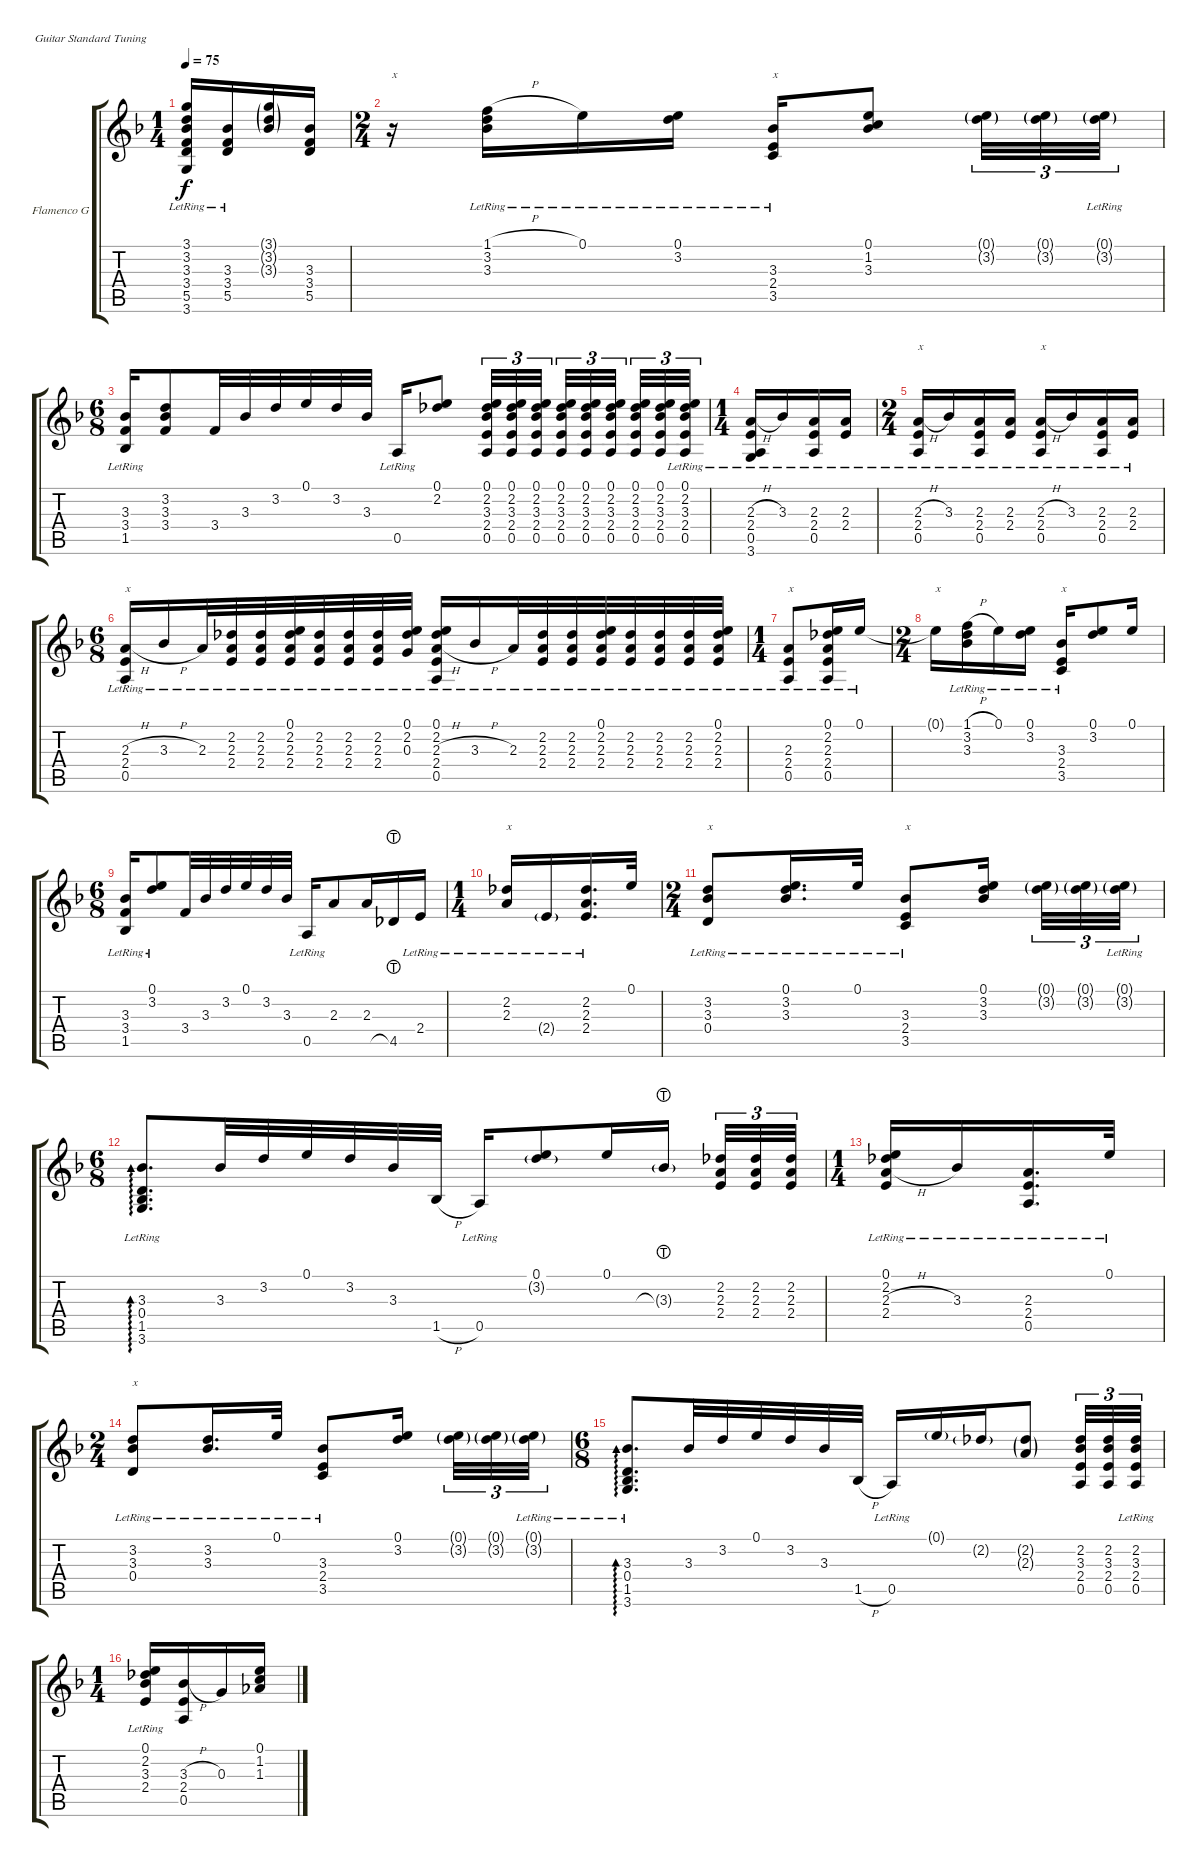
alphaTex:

\defaultSystemsLayout 4
\bracketExtendMode groupsimilarinstruments
\firstSystemTrackNameOrientation horizontal
\otherSystemsTrackNameOrientation horizontal
\track ("Flamenco Guitar" "Flamenco G") {instrument acousticguitarnylon}
\staff {score tabs}
\tuning (E4 B3 G3 D3 A2 E2)
\ts (1 4)
\tempo 75
\clef g2
\ks f
(3.3{lr} 3.4{lr} 5.5{lr} 3.6{lr} 3.2{lr} 3.1{lr}).16{dy f} (5.5{lr} 3.4{lr} 3.3{lr}).16 (3.1{g} 3.2{g} 3.3{g}).16 (3.3 3.4 5.5).16 |
\ts (2 4)
\scale
0.36816 r.16{txt "x"} (1.1{h lr} 3.2{lr} 3.3{lr}).16 0.1{lr}.16 (0.1{lr} 3.2{lr}).16 (3.5{lr} 2.4{lr} 3.3{lr}).16{txt "x"} (0.1 1.2 3.3).8 (0.1{g} 3.2{g}).32{tu (3 2)} (0.1{g} 3.2{g}).32{tu (3 2)} (0.1{g lr} 3.2{g lr}).32{tu (3 2)} |
\ts (6 8)
\scale
0.466763 (1.5{lr} 3.4{lr} 3.3{lr}).16 (3.2 3.3 3.4).8 3.4.32 3.3.32 3.2.32 0.1.32 3.2.32 3.3.32 0.5{lr}.16 (0.1 2.2).8 (0.5 2.4 3.3 2.2 0.1).32{tu (3 2)} (0.5 2.4 3.3 2.2 0.1).32{tu (3 2)} (0.5 2.4 3.3 2.2 0.1).32{tu (3 2)} (0.5 2.4 3.3 2.2 0.1).32{tu (3 2)} (0.5 2.4 3.3 2.2 0.1).32{tu (3 2)} (0.5 2.4 3.3 2.2 0.1).32{tu (3 2)} (0.5 2.4 3.3 2.2 0.1).32{tu (3 2)} (0.5 2.4 3.3 2.2 0.1).32{tu (3 2)} (0.5{lr} 2.4{lr} 3.3{lr} 2.2{lr} 0.1{lr}).32{tu (3 2)} |
\ts (1 4)
\scale
0.164917 (0.5{lr} 2.4{lr} 2.3{h lr} 3.6{lr}).16 3.3{lr}.16 (0.5{lr} 2.4{lr} 2.3{lr}).16 (2.3{lr} 2.4{lr}).16 |
\ts (2 4)
(0.5{lr} 2.4{lr} 2.3{h lr}).16{txt "x"} 3.3{lr}.16 (0.5{lr} 2.4{lr} 2.3{lr}).16 (2.3{lr} 2.4{lr}).16 (0.5{lr} 2.4{lr} 2.3{h lr}).16{txt "x"} 3.3{lr}.16 (0.5{lr} 2.4{lr} 2.3{lr}).16 (2.3{lr} 2.4{lr}).16 |
\ts (6 8)
(0.5{lr} 2.4{lr} 2.3{h lr}).16{txt "x"} 3.3{h lr}.16 2.3{lr}.32 (2.4{lr} 2.3{lr} 2.2{lr}).32 (2.4{lr} 2.3{lr} 2.2{lr}).32 (2.4{lr} 2.3{lr} 2.2{lr} 0.1{lr}).32 (2.4{lr} 2.3{lr} 2.2{lr}).32 (2.4{lr} 2.3{lr} 2.2{lr}).32 (2.4{lr} 2.3{lr} 2.2{lr}).32 (0.1{lr} 2.2{lr} 0.3{lr}).32 (0.5{lr} 2.4{lr} 2.3{h lr} 2.2{lr} 0.1{lr}).16 3.3{h lr}.16 2.3{lr}.32 (2.4{lr} 2.3{lr} 2.2{lr}).32 (2.4{lr} 2.3{lr} 2.2{lr}).32 (2.4{lr} 2.3{lr} 2.2{lr} 0.1{lr}).32 (2.4{lr} 2.3{lr} 2.2{lr}).32 (2.4{lr} 2.3{lr} 2.2{lr}).32 (2.4{lr} 2.3{lr} 2.2{lr}).32 (2.4{lr} 2.3{lr} 2.2{lr} 0.1{lr}).32 |
\ts (1 4)
(0.5{lr} 2.4{lr} 2.3{lr}).8{txt "x"} (0.5{lr} 2.4{lr} 2.3{lr} 2.2{lr} 0.1{lr}).16 0.1{lr}.16 |
\ts (2 4)
0.1{t}.16{txt "x"} (3.3{lr} 3.2{lr} 1.1{h lr}).16 0.1{lr}.16 (0.1{lr} 3.2{lr}).16 (3.5{lr} 2.4{lr} 3.3{lr}).16{txt "x"} (3.2 0.1).8 0.1.16 |
\ts (6 8)
(1.5{lr} 3.4 3.3).16 (0.1{lr} 3.2).8 3.4.32 3.3.32 3.2.32 0.1.32 3.2.32 3.3.32 0.5{lr}.16 2.3.8 2.3.16 4.5{lht}.16 2.4{lr}.16 |
\ts (1 4)
(2.3{lr} 2.2{lr}).16{txt "x"} 2.4{g lr}.16 (2.4{lr} 2.3{lr} 2.2{lr}).16{d} 0.1.32 |
\ts (2 4)
(3.3{lr} 0.4{lr} 3.2{lr}).8{txt "x"} (0.1{lr} 3.2{lr} 3.3{lr}).16{d} 0.1{lr}.32 (3.5{lr} 2.4{lr} 3.3{lr}).8{txt "x"} (3.3 3.2 0.1).16 (0.1{g} 3.2{g}).32{tu (3 2)} (0.1{g} 3.2{g}).32{tu (3 2)} (0.1{g lr} 3.2{g lr}).32{tu (3 2)} |
\ts (6 8)
(3.6{lr} 1.5{lr} 0.4{lr} 3.3{lr}).8{d ad 0} 3.3.32 3.2.32 0.1.32 3.2.32 3.3.32 1.5{h}.32 0.5{lr}.16 (3.2{g} 0.1).8 0.1.16 3.3{lht g}.16 (2.4 2.3 2.2).32{tu (3 2)} (2.4 2.3 2.2).32{tu (3 2)} (2.4 2.3 2.2).32{tu (3 2)} |
\ts (1 4)
(2.4{lr} 2.3{h lr} 2.2{lr} 0.1{lr}).16 3.3{lr}.16 (0.5{lr} 2.4{lr} 2.3{lr}).16{d} 0.1{lr}.32 |
\ts (2 4)
(3.3{lr} 3.2{lr} 0.4{lr}).8{txt "x"} (3.3{lr} 3.2{lr}).16{d} 0.1{lr}.32 (3.5{lr} 2.4{lr} 3.3{lr}).8 (0.1 3.2).16 (0.1{g} 3.2{g}).32{tu (3 2)} (0.1{g} 3.2{g}).32{tu (3 2)} (0.1{g lr} 3.2{g lr}).32{tu (3 2)} |
\ts (6 8)
(3.6{lr} 1.5{lr} 0.4{lr} 3.3{lr}).8{d ad 0} 3.3.32 3.2.32 0.1.32 3.2.32 3.3.32 1.5{h}.32 0.5{lr}.16 0.1{g}.16 2.2{g}.16 (2.2{g} 2.3{g}).8 (0.5 2.4 3.3 2.2).32{tu (3 2)} (0.5 2.4 3.3 2.2).32{tu (3 2)} (0.5{lr} 2.4{lr} 3.3{lr} 2.2{lr}).32{tu (3 2)} |
\ts (1 4)
(2.4{lr} 3.3{lr} 2.2{lr} 0.1{lr}).16 (0.5 2.4 3.3{h}).16 0.3.16 (1.3 1.2 0.1).16
